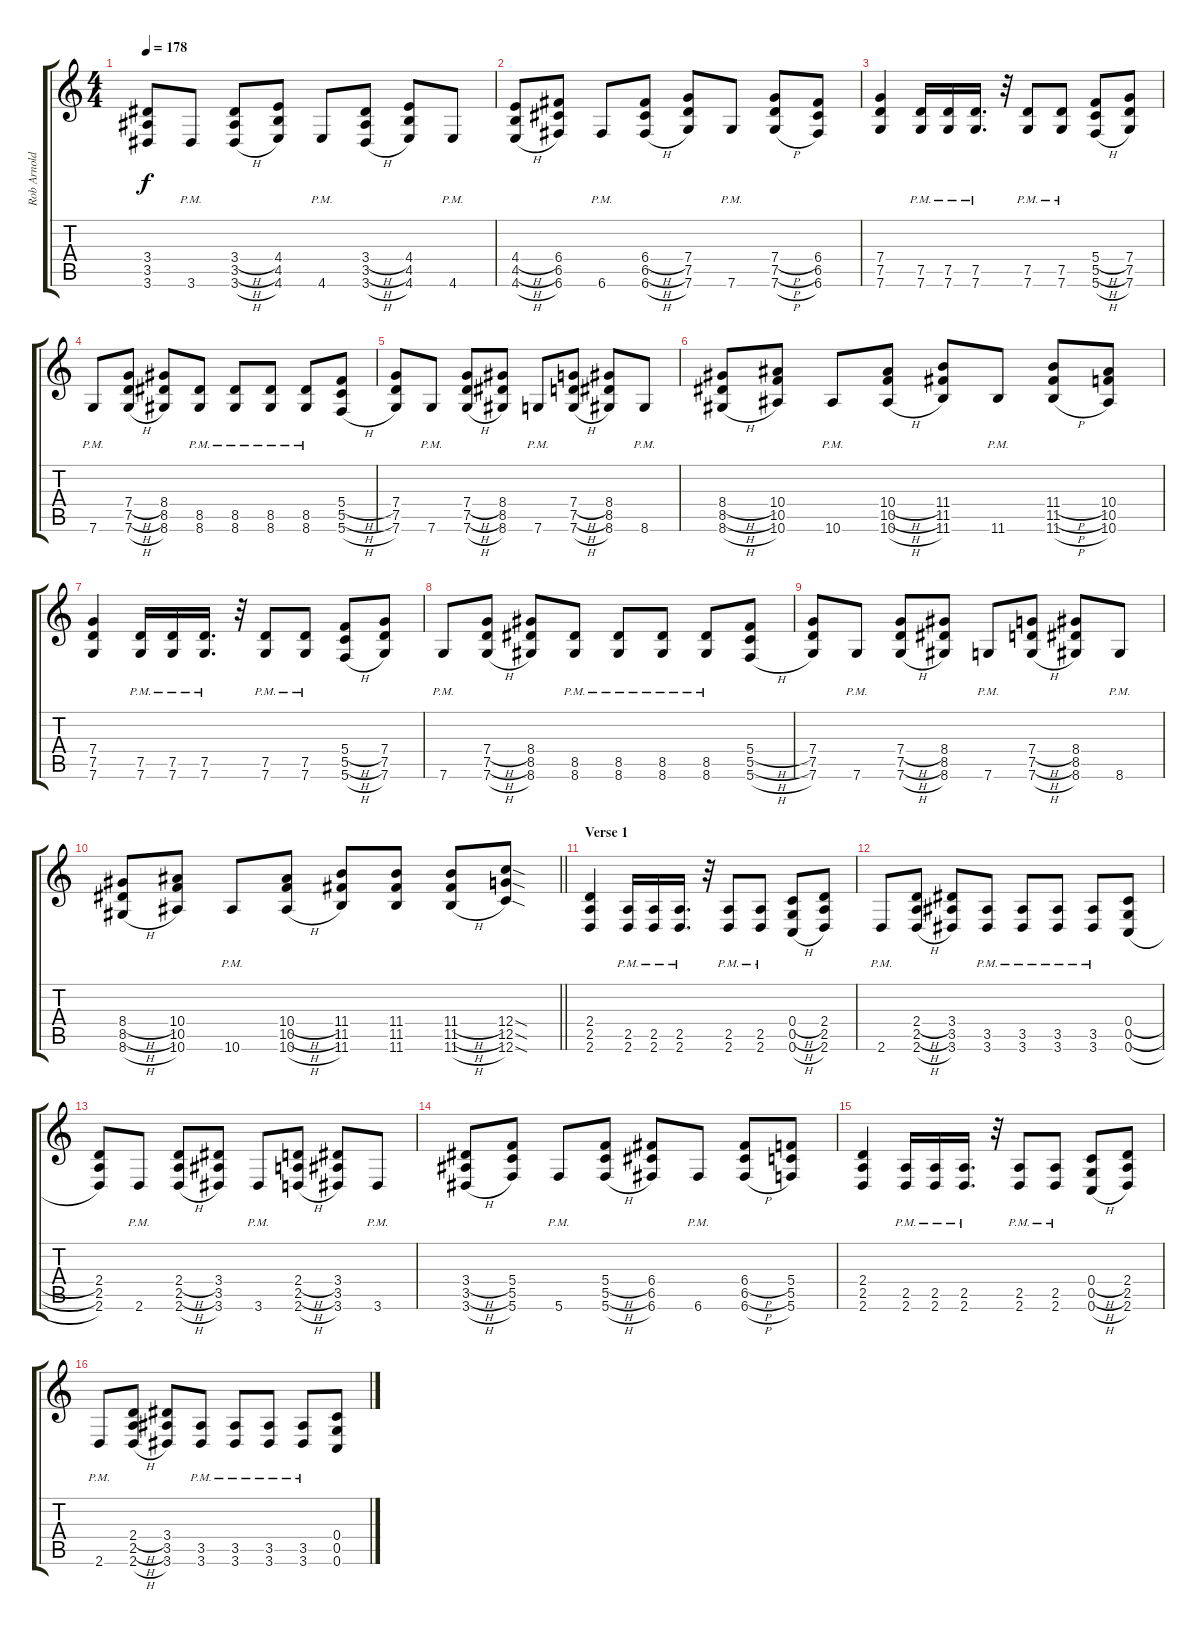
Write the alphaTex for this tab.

\track ("Rob Arnold" "Rob Arnold") {instrument distortionguitar}
\staff {score tabs}
\tuning (D4 A3 F3 C3 G2 C2) {hide}
\ts (4 4)
\tempo 178
\clef g2
\ks c
(3.4 3.5 3.6).8{dy f} 3.6{pm}.8 (3.4{h} 3.5{h} 3.6{h}).8 (4.4 4.5 4.6).8 4.6{pm}.8 (3.4{h} 3.5{h} 3.6{h}).8 (4.4 4.5 4.6).8 4.6{pm}.8 |
(4.4{h} 4.5{h} 4.6{h}).8 (6.4 6.5 6.6).8 6.6{pm}.8 (6.4{h} 6.5{h} 6.6{h}).8 (7.4 7.5 7.6).8 7.6{pm}.8 (7.4{h} 7.5{h} 7.6{h}).8 (6.4 6.5 6.6).8 |
(7.4 7.5 7.6).4 (7.5{pm} 7.6{pm}).16 (7.5{pm} 7.6{pm}).16 (7.5{pm} 7.6{pm}).16{d} r.32 (7.5{pm} 7.6{pm}).8 (7.5{pm} 7.6{pm}).8 (5.4{h} 5.5{h} 5.6{h}).8 (7.4 7.5 7.6).8 |
7.6{pm}.8 (7.4{h} 7.5{h} 7.6{h}).8 (8.4 8.5 8.6).8 (8.5{pm} 8.6{pm}).8 (8.5{pm} 8.6{pm}).8 (8.5{pm} 8.6{pm}).8 (8.5{pm} 8.6{pm}).8 (5.4{h} 5.5{h} 5.6{h}).8 |
(7.4 7.5 7.6).8 7.6{pm}.8 (7.4{h} 7.5{h} 7.6{h}).8 (8.4 8.5 8.6).8 7.6{pm}.8 (7.4{h} 7.5{h} 7.6{h}).8 (8.4 8.5 8.6).8 8.6{pm}.8 |
(8.4{h} 8.5{h} 8.6{h}).8 (10.4 10.5 10.6).8 10.6{pm}.8 (10.4{h} 10.5{h} 10.6{h}).8 (11.4 11.5 11.6).8 11.6{pm}.8 (11.4{h} 11.5{h} 11.6{h}).8 (10.4 10.5 10.6).8 |
(7.4 7.5 7.6).4 (7.5{pm} 7.6{pm}).16 (7.5{pm} 7.6{pm}).16 (7.5{pm} 7.6{pm}).16{d} r.32 (7.5{pm} 7.6{pm}).8 (7.5{pm} 7.6{pm}).8 (5.4{h} 5.5{h} 5.6{h}).8 (7.4 7.5 7.6).8 |
7.6{pm}.8 (7.4{h} 7.5{h} 7.6{h}).8 (8.4 8.5 8.6).8 (8.5{pm} 8.6{pm}).8 (8.5{pm} 8.6{pm}).8 (8.5{pm} 8.6{pm}).8 (8.5{pm} 8.6{pm}).8 (5.4{h} 5.5{h} 5.6{h}).8 |
(7.4 7.5 7.6).8 7.6{pm}.8 (7.4{h} 7.5{h} 7.6{h}).8 (8.4 8.5 8.6).8 7.6{pm}.8 (7.4{h} 7.5{h} 7.6{h}).8 (8.4 8.5 8.6).8 8.6{pm}.8 |
\barLineRight lightlight
(8.4{h} 8.5{h} 8.6{h}).8 (10.4 10.5 10.6).8 10.6{pm}.8 (10.4{h} 10.5{h} 10.6{h}).8 (11.4 11.5 11.6).8 (11.4 11.5 11.6).8 (11.4{h} 11.5{h} 11.6{h}).8 (12.4{sod} 12.5{sod} 12.6{sod}).8 |
\section ("" "Verse 1")
(2.4 2.5 2.6).4 (2.5{pm} 2.6{pm}).16 (2.5{pm} 2.6{pm}).16 (2.5{pm} 2.6{pm}).16{d} r.32 (2.5{pm} 2.6{pm}).8 (2.5{pm} 2.6{pm}).8 (0.4{h} 0.5{h} 0.6{h}).8 (2.4 2.5 2.6).8 |
2.6{pm}.8 (2.4{h} 2.5{h} 2.6{h}).8 (3.4 3.5 3.6).8 (3.5{pm} 3.6{pm}).8 (3.5{pm} 3.6{pm}).8 (3.5{pm} 3.6{pm}).8 (3.5{pm} 3.6{pm}).8 (0.4{h} 0.5{h} 0.6{h}).8 |
(2.4 2.5 2.6).8 2.6{pm}.8 (2.4{h} 2.5{h} 2.6{h}).8 (3.4 3.5 3.6).8 3.6{pm}.8 (2.4{h} 2.5{h} 2.6{h}).8 (3.4 3.5 3.6).8 3.6{pm}.8 |
(3.4{h} 3.5{h} 3.6{h}).8 (5.4 5.5 5.6).8 5.6{pm}.8 (5.4{h} 5.5{h} 5.6{h}).8 (6.4 6.5 6.6).8 6.6{pm}.8 (6.4{h} 6.5{h} 6.6{h}).8 (5.4 5.5 5.6).8 |
(2.4 2.5 2.6).4 (2.5{pm} 2.6{pm}).16 (2.5{pm} 2.6{pm}).16 (2.5{pm} 2.6{pm}).16{d} r.32 (2.5{pm} 2.6{pm}).8 (2.5{pm} 2.6{pm}).8 (0.4{h} 0.5{h} 0.6{h}).8 (2.4 2.5 2.6).8 |
2.6{pm}.8 (2.4{h} 2.5{h} 2.6{h}).8 (3.4 3.5 3.6).8 (3.5{pm} 3.6{pm}).8 (3.5{pm} 3.6{pm}).8 (3.5{pm} 3.6{pm}).8 (3.5{pm} 3.6{pm}).8 (0.4{h} 0.5{h} 0.6{h}).8
